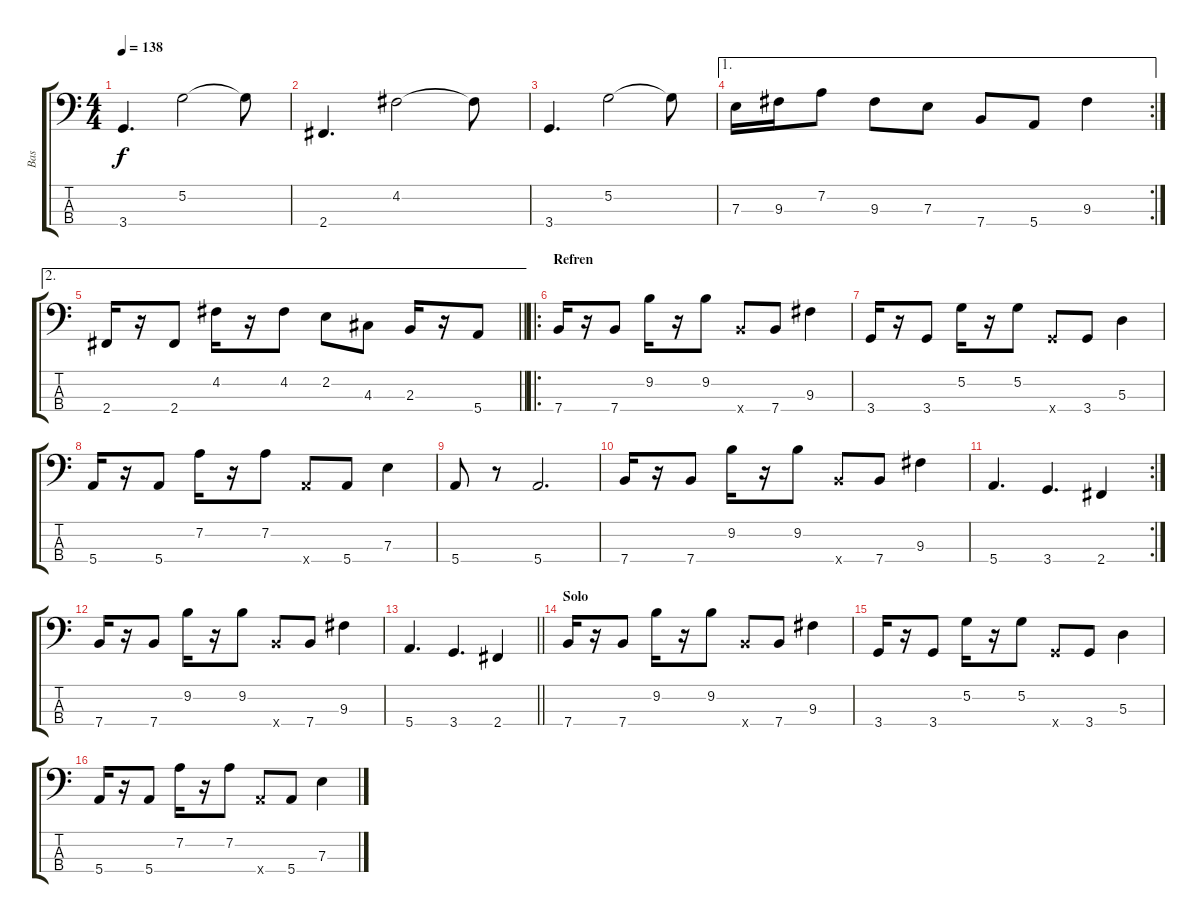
\track ("Bas" "Bas") {instrument electricbassfinger}
\staff {score tabs}
\tuning (G2 D2 A1 E1) {hide}
\ts (4 4)
\tempo 138
\clef f4
\ks c
3.4.4{d dy f} 5.2.2 5.2{t}.8 |
2.4.4{d} 4.2.2 4.2{t}.8 |
3.4.4{d} 5.2.2 5.2{t}.8 |
\ae 1
\rc 2
7.3.16 9.3.16 7.2.8 9.3.8 7.3.8 7.4.8 5.4.8 9.3.4 |
\ae 2
\barLineRight lightlight
2.4.16 r.16 2.4.8 4.2.16 r.16 4.2.8 2.2.8 4.3.8 2.3.16 r.16 5.4.8 |
\ro
\section ("" "Refren")
7.4.16 r.16 7.4.8 9.2.16 r.16 9.2.8 7.4{x}.8 7.4.8 9.3.4 |
3.4.16 r.16 3.4.8 5.2.16 r.16 5.2.8 3.4{x}.8 3.4.8 5.3.4 |
5.4.16 r.16 5.4.8 7.2.16 r.16 7.2.8 5.4{x}.8 5.4.8 7.3.4 |
5.4.8 r.8 5.4.2{d} |
7.4.16 r.16 7.4.8 9.2.16 r.16 9.2.8 7.4{x}.8 7.4.8 9.3.4 |
\rc 2
5.4.4{d} 3.4.4{d} 2.4.4 |
7.4.16 r.16 7.4.8 9.2.16 r.16 9.2.8 7.4{x}.8 7.4.8 9.3.4 |
\barLineRight lightlight
5.4.4{d} 3.4.4{d} 2.4.4 |
\section ("" "Solo")
7.4.16 r.16 7.4.8 9.2.16 r.16 9.2.8 7.4{x}.8 7.4.8 9.3.4 |
3.4.16 r.16 3.4.8 5.2.16 r.16 5.2.8 3.4{x}.8 3.4.8 5.3.4 |
5.4.16 r.16 5.4.8 7.2.16 r.16 7.2.8 5.4{x}.8 5.4.8 7.3.4
